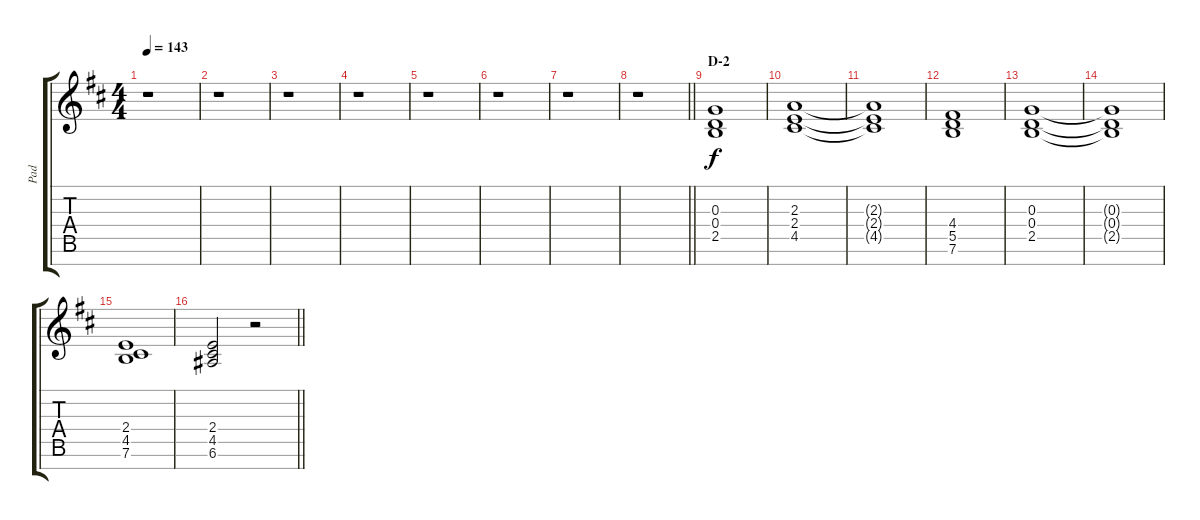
\track ("Pad" "Pad") {instrument pad2warm}
\staff {score tabs}
\tuning (E5 B4 G4 D4 A3 E3 B2) {hide}
\ts (4 4)
\tempo 143
\clef g2
\ks d
r.1{dy f} |
r.1 |
r.1 |
r.1 |
r.1 |
r.1 |
r.1 |
\barLineRight lightlight
r.1 |
\section ("" "D-2")
(0.3 0.4 2.5).1 |
(2.3 2.4 4.5).1 |
(2.3{t} 2.4{t} 4.5{t}).1 |
(4.4 5.5 7.6).1 |
(0.3 0.4 2.5).1 |
(0.3{t} 0.4{t} 2.5{t}).1 |
(2.4 4.5 7.6).1 |
\barLineRight lightlight
(2.4 4.5 6.6).2 r.2
